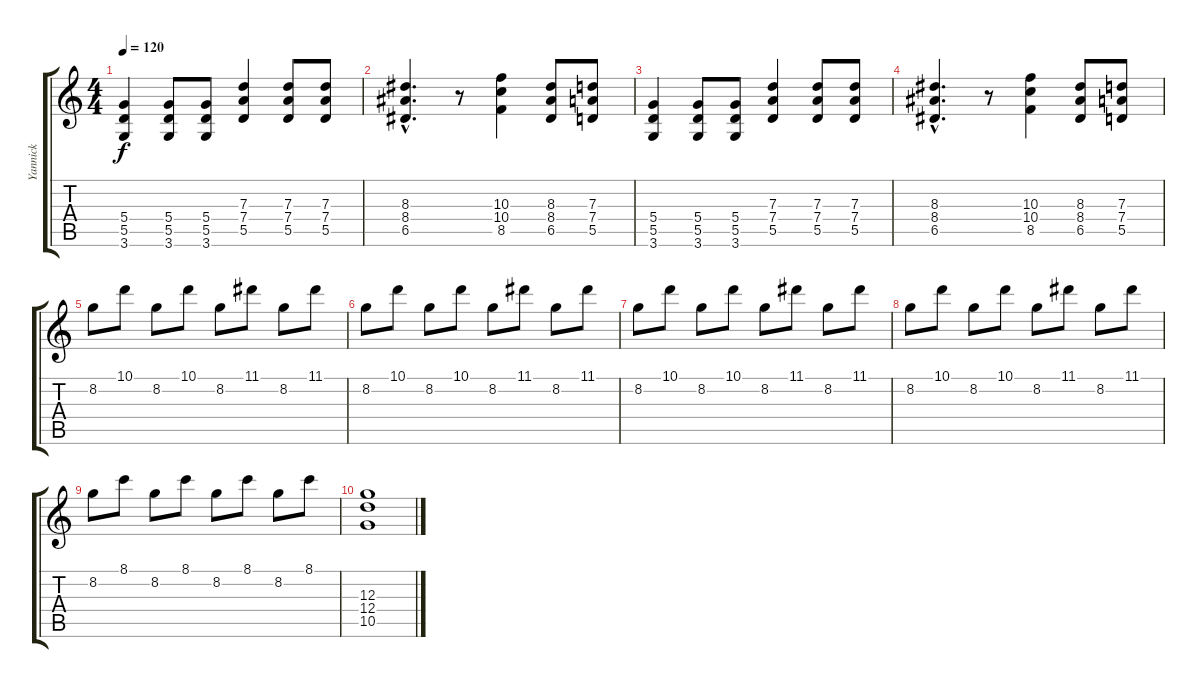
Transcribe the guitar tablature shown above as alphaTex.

\track ("Yannick" "Yannick") {instrument distortionguitar}
\staff {score tabs}
\tuning (E4 B3 G3 D3 A2 E2) {hide}
\ts (4 4)
\tempo 120
\clef g2
\ks c
(5.4 5.5 3.6).4{dy f} (5.4 5.5 3.6).8 (5.4 5.5 3.6).8 (7.3 7.4 5.5).4 (7.3 7.4 5.5).8 (7.3 7.4 5.5).8 |
(8.3{hac} 8.4{hac} 6.5{hac}).4{d} r.8 (10.3 10.4 8.5).4 (8.3 8.4 6.5).8 (7.3 7.4 5.5).8 |
(5.4 5.5 3.6).4 (5.4 5.5 3.6).8 (5.4 5.5 3.6).8 (7.3 7.4 5.5).4 (7.3 7.4 5.5).8 (7.3 7.4 5.5).8 |
(8.3{hac} 8.4{hac} 6.5{hac}).4{d} r.8 (10.3 10.4 8.5).4 (8.3 8.4 6.5).8 (7.3 7.4 5.5).8 |
8.2.8 10.1.8 8.2.8 10.1.8 8.2.8 11.1.8 8.2.8 11.1.8 |
8.2.8 10.1.8 8.2.8 10.1.8 8.2.8 11.1.8 8.2.8 11.1.8 |
8.2.8 10.1.8 8.2.8 10.1.8 8.2.8 11.1.8 8.2.8 11.1.8 |
8.2.8 10.1.8 8.2.8 10.1.8 8.2.8 11.1.8 8.2.8 11.1.8 |
8.2.8 8.1.8 8.2.8 8.1.8 8.2.8 8.1.8 8.2.8 8.1.8 |
(12.3 12.4 10.5).1
